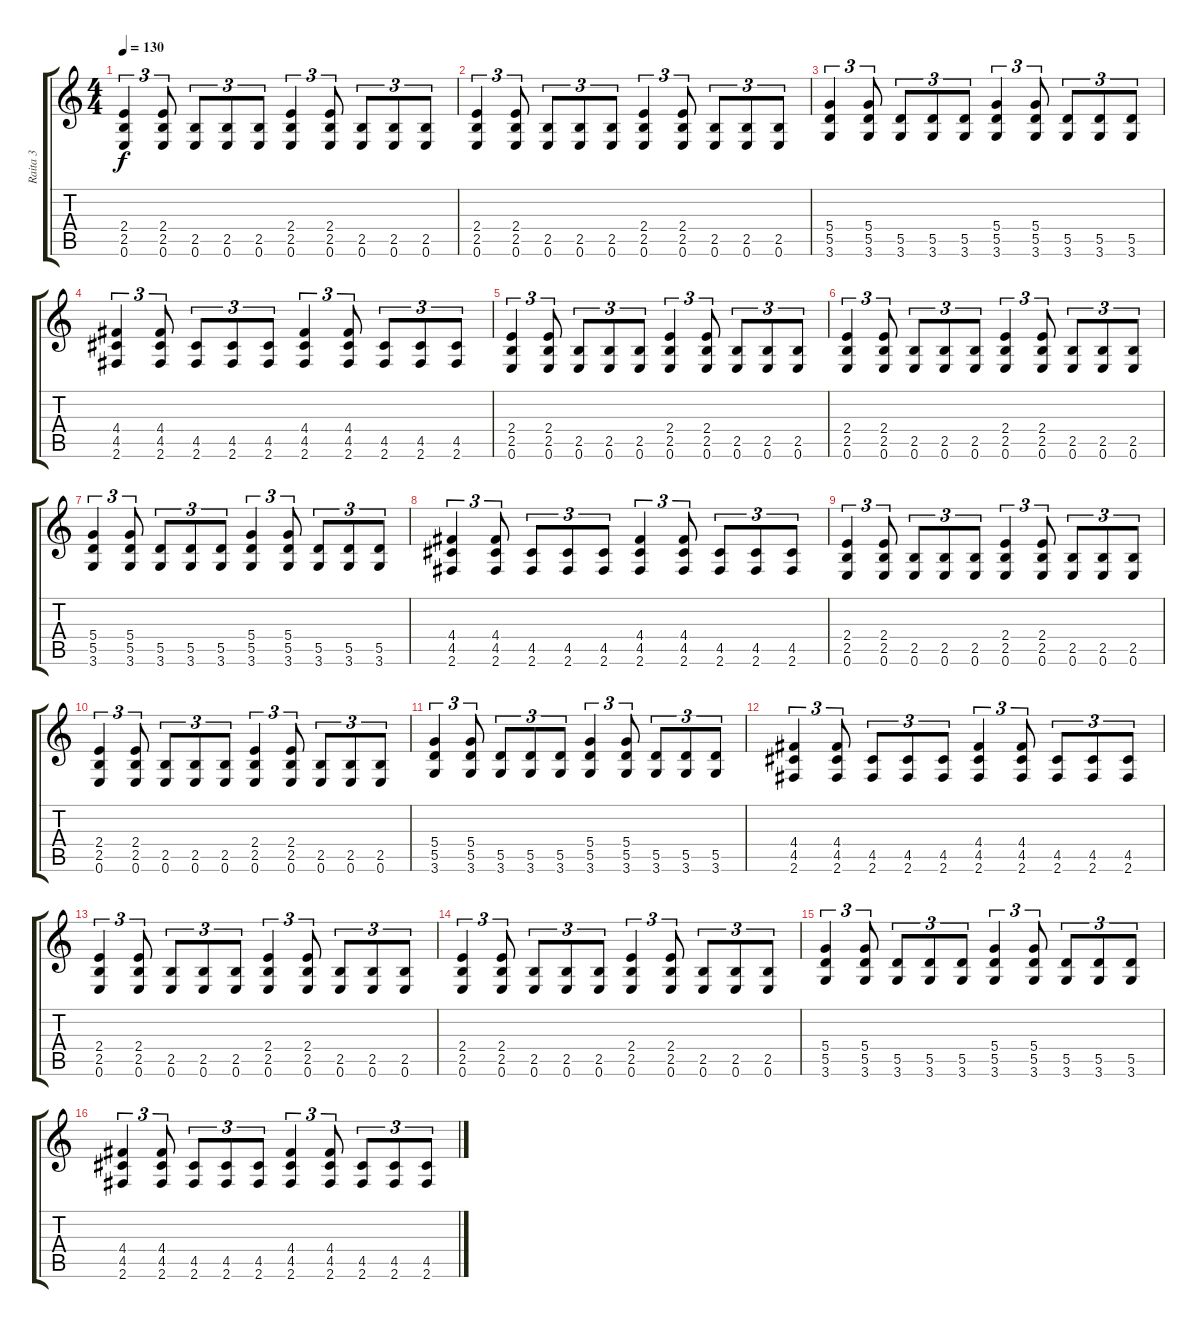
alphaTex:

\track ("Raita 3" "Raita 3") {instrument overdrivenguitar}
\staff {score tabs}
\tuning (E4 B3 G3 D3 A2 E2) {hide}
\ts (4 4)
\tempo 130
\clef g2
\ks c
(2.4 2.5 0.6).4{tu (3 2) dy f} (2.4 2.5 0.6).8{tu (3 2)} (2.5 0.6).8{tu (3 2)} (2.5 0.6).8{tu (3 2)} (2.5 0.6).8{tu (3 2)} (2.4 2.5 0.6).4{tu (3 2)} (2.4 2.5 0.6).8{tu (3 2)} (2.5 0.6).8{tu (3 2)} (2.5 0.6).8{tu (3 2)} (2.5 0.6).8{tu (3 2)} |
(2.4 2.5 0.6).4{tu (3 2)} (2.4 2.5 0.6).8{tu (3 2)} (2.5 0.6).8{tu (3 2)} (2.5 0.6).8{tu (3 2)} (2.5 0.6).8{tu (3 2)} (2.4 2.5 0.6).4{tu (3 2)} (2.4 2.5 0.6).8{tu (3 2)} (2.5 0.6).8{tu (3 2)} (2.5 0.6).8{tu (3 2)} (2.5 0.6).8{tu (3 2)} |
(5.4 5.5 3.6).4{tu (3 2)} (5.4 5.5 3.6).8{tu (3 2)} (5.5 3.6).8{tu (3 2)} (5.5 3.6).8{tu (3 2)} (5.5 3.6).8{tu (3 2)} (5.4 5.5 3.6).4{tu (3 2)} (5.4 5.5 3.6).8{tu (3 2)} (5.5 3.6).8{tu (3 2)} (5.5 3.6).8{tu (3 2)} (5.5 3.6).8{tu (3 2)} |
(4.4 4.5 2.6).4{tu (3 2)} (4.4 4.5 2.6).8{tu (3 2)} (4.5 2.6).8{tu (3 2)} (4.5 2.6).8{tu (3 2)} (4.5 2.6).8{tu (3 2)} (4.4 4.5 2.6).4{tu (3 2)} (4.4 4.5 2.6).8{tu (3 2)} (4.5 2.6).8{tu (3 2)} (4.5 2.6).8{tu (3 2)} (4.5 2.6).8{tu (3 2)} |
(2.4 2.5 0.6).4{tu (3 2)} (2.4 2.5 0.6).8{tu (3 2)} (2.5 0.6).8{tu (3 2)} (2.5 0.6).8{tu (3 2)} (2.5 0.6).8{tu (3 2)} (2.4 2.5 0.6).4{tu (3 2)} (2.4 2.5 0.6).8{tu (3 2)} (2.5 0.6).8{tu (3 2)} (2.5 0.6).8{tu (3 2)} (2.5 0.6).8{tu (3 2)} |
(2.4 2.5 0.6).4{tu (3 2)} (2.4 2.5 0.6).8{tu (3 2)} (2.5 0.6).8{tu (3 2)} (2.5 0.6).8{tu (3 2)} (2.5 0.6).8{tu (3 2)} (2.4 2.5 0.6).4{tu (3 2)} (2.4 2.5 0.6).8{tu (3 2)} (2.5 0.6).8{tu (3 2)} (2.5 0.6).8{tu (3 2)} (2.5 0.6).8{tu (3 2)} |
(5.4 5.5 3.6).4{tu (3 2)} (5.4 5.5 3.6).8{tu (3 2)} (5.5 3.6).8{tu (3 2)} (5.5 3.6).8{tu (3 2)} (5.5 3.6).8{tu (3 2)} (5.4 5.5 3.6).4{tu (3 2)} (5.4 5.5 3.6).8{tu (3 2)} (5.5 3.6).8{tu (3 2)} (5.5 3.6).8{tu (3 2)} (5.5 3.6).8{tu (3 2)} |
(4.4 4.5 2.6).4{tu (3 2)} (4.4 4.5 2.6).8{tu (3 2)} (4.5 2.6).8{tu (3 2)} (4.5 2.6).8{tu (3 2)} (4.5 2.6).8{tu (3 2)} (4.4 4.5 2.6).4{tu (3 2)} (4.4 4.5 2.6).8{tu (3 2)} (4.5 2.6).8{tu (3 2)} (4.5 2.6).8{tu (3 2)} (4.5 2.6).8{tu (3 2)} |
(2.4 2.5 0.6).4{tu (3 2)} (2.4 2.5 0.6).8{tu (3 2)} (2.5 0.6).8{tu (3 2)} (2.5 0.6).8{tu (3 2)} (2.5 0.6).8{tu (3 2)} (2.4 2.5 0.6).4{tu (3 2)} (2.4 2.5 0.6).8{tu (3 2)} (2.5 0.6).8{tu (3 2)} (2.5 0.6).8{tu (3 2)} (2.5 0.6).8{tu (3 2)} |
(2.4 2.5 0.6).4{tu (3 2)} (2.4 2.5 0.6).8{tu (3 2)} (2.5 0.6).8{tu (3 2)} (2.5 0.6).8{tu (3 2)} (2.5 0.6).8{tu (3 2)} (2.4 2.5 0.6).4{tu (3 2)} (2.4 2.5 0.6).8{tu (3 2)} (2.5 0.6).8{tu (3 2)} (2.5 0.6).8{tu (3 2)} (2.5 0.6).8{tu (3 2)} |
(5.4 5.5 3.6).4{tu (3 2)} (5.4 5.5 3.6).8{tu (3 2)} (5.5 3.6).8{tu (3 2)} (5.5 3.6).8{tu (3 2)} (5.5 3.6).8{tu (3 2)} (5.4 5.5 3.6).4{tu (3 2)} (5.4 5.5 3.6).8{tu (3 2)} (5.5 3.6).8{tu (3 2)} (5.5 3.6).8{tu (3 2)} (5.5 3.6).8{tu (3 2)} |
(4.4 4.5 2.6).4{tu (3 2)} (4.4 4.5 2.6).8{tu (3 2)} (4.5 2.6).8{tu (3 2)} (4.5 2.6).8{tu (3 2)} (4.5 2.6).8{tu (3 2)} (4.4 4.5 2.6).4{tu (3 2)} (4.4 4.5 2.6).8{tu (3 2)} (4.5 2.6).8{tu (3 2)} (4.5 2.6).8{tu (3 2)} (4.5 2.6).8{tu (3 2)} |
(2.4 2.5 0.6).4{tu (3 2)} (2.4 2.5 0.6).8{tu (3 2)} (2.5 0.6).8{tu (3 2)} (2.5 0.6).8{tu (3 2)} (2.5 0.6).8{tu (3 2)} (2.4 2.5 0.6).4{tu (3 2)} (2.4 2.5 0.6).8{tu (3 2)} (2.5 0.6).8{tu (3 2)} (2.5 0.6).8{tu (3 2)} (2.5 0.6).8{tu (3 2)} |
(2.4 2.5 0.6).4{tu (3 2)} (2.4 2.5 0.6).8{tu (3 2)} (2.5 0.6).8{tu (3 2)} (2.5 0.6).8{tu (3 2)} (2.5 0.6).8{tu (3 2)} (2.4 2.5 0.6).4{tu (3 2)} (2.4 2.5 0.6).8{tu (3 2)} (2.5 0.6).8{tu (3 2)} (2.5 0.6).8{tu (3 2)} (2.5 0.6).8{tu (3 2)} |
(5.4 5.5 3.6).4{tu (3 2)} (5.4 5.5 3.6).8{tu (3 2)} (5.5 3.6).8{tu (3 2)} (5.5 3.6).8{tu (3 2)} (5.5 3.6).8{tu (3 2)} (5.4 5.5 3.6).4{tu (3 2)} (5.4 5.5 3.6).8{tu (3 2)} (5.5 3.6).8{tu (3 2)} (5.5 3.6).8{tu (3 2)} (5.5 3.6).8{tu (3 2)} |
(4.4 4.5 2.6).4{tu (3 2)} (4.4 4.5 2.6).8{tu (3 2)} (4.5 2.6).8{tu (3 2)} (4.5 2.6).8{tu (3 2)} (4.5 2.6).8{tu (3 2)} (4.4 4.5 2.6).4{tu (3 2)} (4.4 4.5 2.6).8{tu (3 2)} (4.5 2.6).8{tu (3 2)} (4.5 2.6).8{tu (3 2)} (4.5 2.6).8{tu (3 2)}
